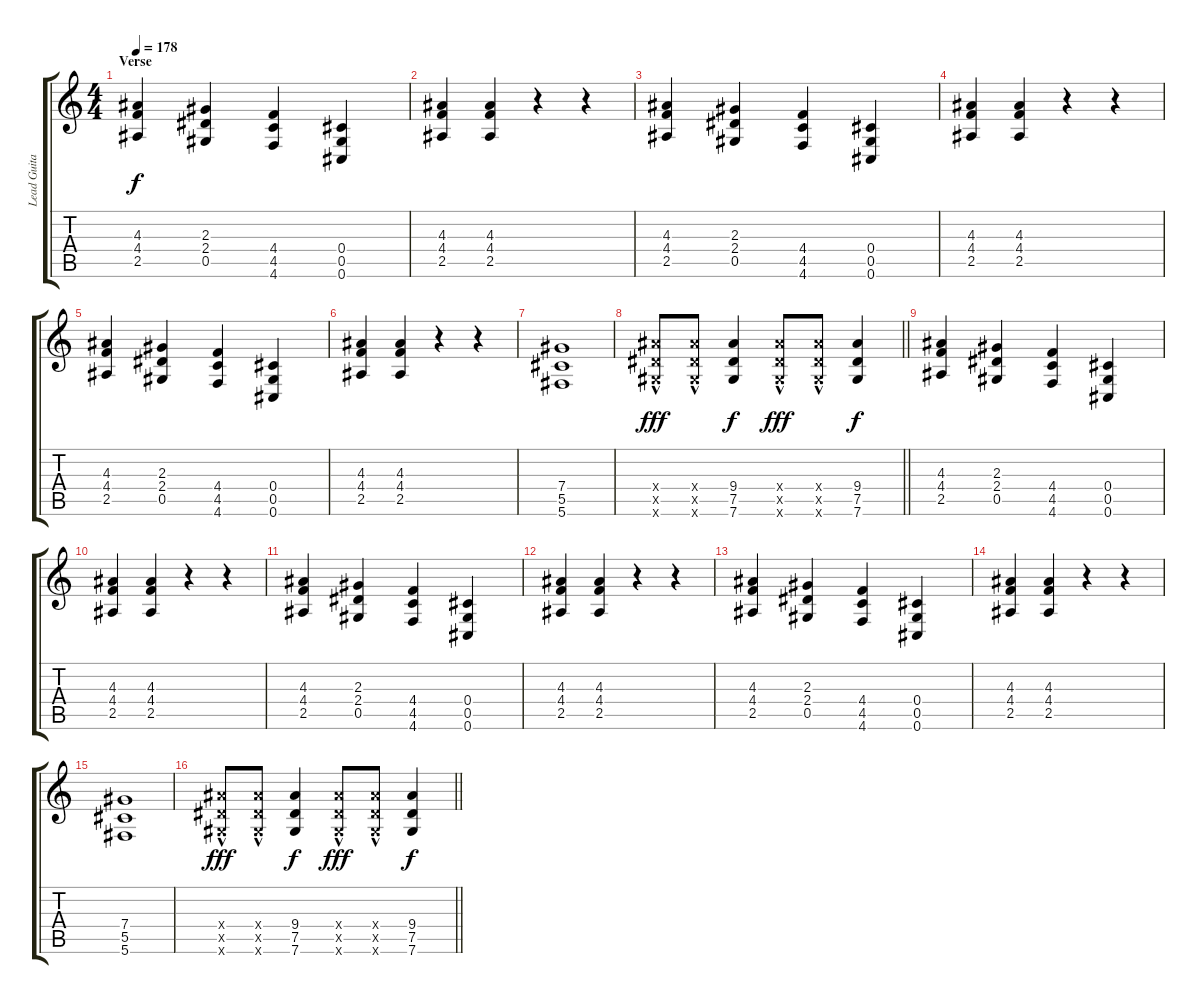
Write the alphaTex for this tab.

\track ("Lead Guitar (Barry Stock)" "Lead Guita") {instrument distortionguitar}
\staff {score tabs}
\tuning (Eb4 Bb3 Gb3 Db3 Ab2 Db2) {hide}
\ts (4 4)
\section ("" "Verse")
\tempo 178
\clef g2
\ks c
(4.3 4.4 2.5).4{dy f} (2.3 2.4 0.5).4 (4.4 4.5 4.6).4 (0.4 0.5 0.6).4 |
(4.3 4.4 2.5).4 (4.3 4.4 2.5).4 r.4 r.4 |
(4.3 4.4 2.5).4 (2.3 2.4 0.5).4 (4.4 4.5 4.6).4 (0.4 0.5 0.6).4 |
(4.3 4.4 2.5).4 (4.3 4.4 2.5).4 r.4 r.4 |
(4.3 4.4 2.5).4 (2.3 2.4 0.5).4 (4.4 4.5 4.6).4 (0.4 0.5 0.6).4 |
(4.3 4.4 2.5).4 (4.3 4.4 2.5).4 r.4 r.4 |
(7.4 5.5 5.6).1 |
\barLineRight lightlight
(9.4{hac x} 7.5{hac x} 7.6{hac x}).8{dy fff} (9.4{hac x} 7.5{hac x} 7.6{hac x}).8 (9.4 7.5 7.6).4{dy f} (9.4{hac x} 7.5{hac x} 7.6{hac x}).8{dy fff} (9.4{hac x} 7.5{hac x} 7.6{hac x}).8 (9.4 7.5 7.6).4{dy f} |
(4.3 4.4 2.5).4 (2.3 2.4 0.5).4 (4.4 4.5 4.6).4 (0.4 0.5 0.6).4 |
(4.3 4.4 2.5).4 (4.3 4.4 2.5).4 r.4 r.4 |
(4.3 4.4 2.5).4 (2.3 2.4 0.5).4 (4.4 4.5 4.6).4 (0.4 0.5 0.6).4 |
(4.3 4.4 2.5).4 (4.3 4.4 2.5).4 r.4 r.4 |
(4.3 4.4 2.5).4 (2.3 2.4 0.5).4 (4.4 4.5 4.6).4 (0.4 0.5 0.6).4 |
(4.3 4.4 2.5).4 (4.3 4.4 2.5).4 r.4 r.4 |
(7.4 5.5 5.6).1 |
\barLineRight lightlight
(9.4{hac x} 7.5{hac x} 7.6{hac x}).8{dy fff} (9.4{hac x} 7.5{hac x} 7.6{hac x}).8 (9.4 7.5 7.6).4{dy f} (9.4{hac x} 7.5{hac x} 7.6{hac x}).8{dy fff} (9.4{hac x} 7.5{hac x} 7.6{hac x}).8 (9.4 7.5 7.6).4{dy f}
